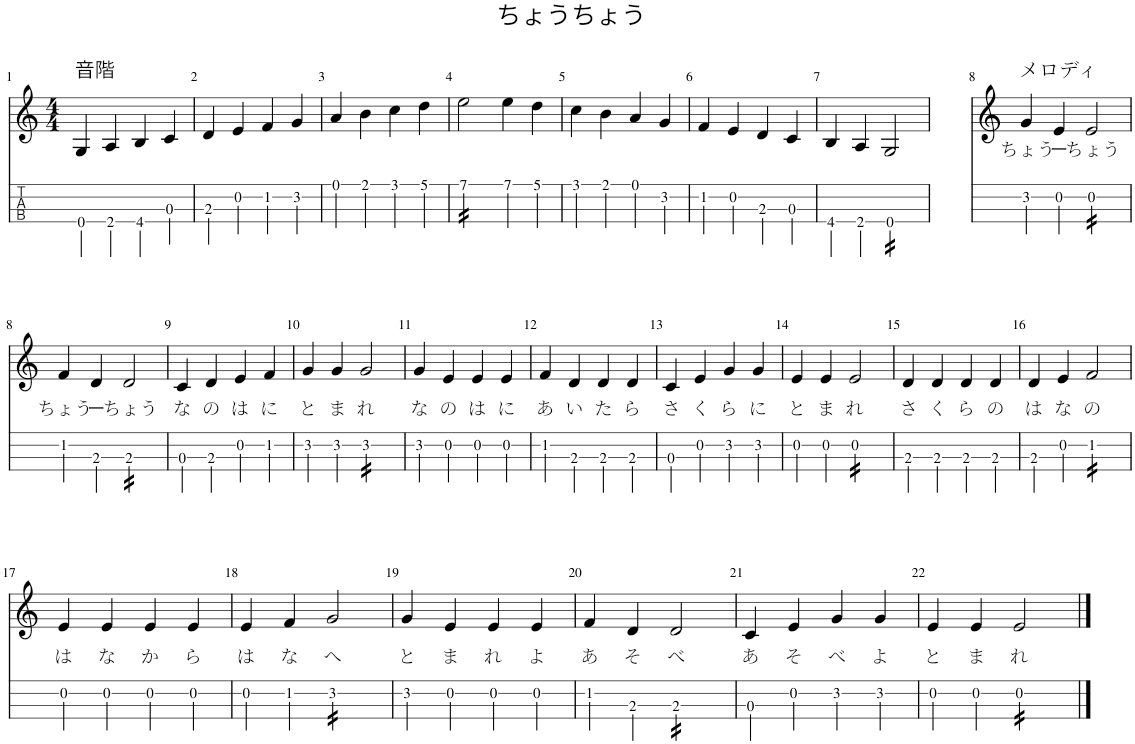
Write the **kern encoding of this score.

**kern	**kern	**text	**harte
*part1	*part1	*part1	*part1
*staff2	*staff1	*staff1	*
*I"ウクレレ	*	*	*
*stria4	*	*	*
*	*clefG2	*	*
*k[]	*k[]	*	*
*M4/4	*M4/4	*	*
=1	=1	=1	=1
!	!	!	!LO:H:kt=音階
4G\	4G/	.	N
4A\	4A/	.	.
4B\	4B/	.	.
4c\	4c/	.	.
=2	=2	=2	=2
4d\	4d/	.	.
4e\	4e/	.	.
4f\	4f/	.	.
4g\	4g/	.	.
=3	=3	=3	=3
4a\	4a/	.	.
4b\	4b\	.	.
4cc\	4cc\	.	.
4dd\	4dd\	.	.
=4	=4	=4	=4
2ee\	2ee\	.	.
4ee\	4ee\	.	.
4dd\	4dd\	.	.
=5	=5	=5	=5
4cc\	4cc\	.	.
4b\	4b\	.	.
4a\	4a/	.	.
4g\	4g/	.	.
=6	=6	=6	=6
4f\	4f/	.	.
4e\	4e/	.	.
4d\	4d/	.	.
4c\	4c/	.	.
=7	=7	=7	=7
4B\	4B/	.	.
4A\	4A/	.	.
2G\	2G/	.	.
=7X1	=7X1	=7X1	=7X1
!	!	!LO:LY:b	!LO:H:kt=メロディ
4g\	4g/	ちょう	N
!	!	!LO:LY:b	!
4e\	4e/	ー	.
!	!	!LO:LY:b	!
2e\	2e/	ちょう	.
!!LO:LB:g=z
=8	=8	=8	=8
!	!	!LO:LY:b	!
4f\	4f/	ちょう	.
!	!	!LO:LY:b	!
4d\	4d/	ー	.
!	!	!LO:LY:b	!
2d\	2d/	ちょう	.
=9	=9	=9	=9
!	!	!LO:LY:b	!
4c\	4c/	な	.
!	!	!LO:LY:b	!
4d\	4d/	の	.
!	!	!LO:LY:b	!
4e\	4e/	は	.
!	!	!LO:LY:b	!
4f\	4f/	に	.
=10	=10	=10	=10
!	!	!LO:LY:b	!
4g\	4g/	と	.
!	!	!LO:LY:b	!
4g\	4g/	ま	.
!	!	!LO:LY:b	!
2g\	2g/	れ	.
=11	=11	=11	=11
!	!	!LO:LY:b	!
4g\	4g/	な	.
!	!	!LO:LY:b	!
4e\	4e/	の	.
!	!	!LO:LY:b	!
4e\	4e/	は	.
!	!	!LO:LY:b	!
4e\	4e/	に	.
=12	=12	=12	=12
!	!	!LO:LY:b	!
4f\	4f/	あ	.
!	!	!LO:LY:b	!
4d\	4d/	い	.
!	!	!LO:LY:b	!
4d\	4d/	た	.
!	!	!LO:LY:b	!
4d\	4d/	ら	.
=13	=13	=13	=13
!	!	!LO:LY:b	!
4c\	4c/	さ	.
!	!	!LO:LY:b	!
4e\	4e/	く	.
!	!	!LO:LY:b	!
4g\	4g/	ら	.
!	!	!LO:LY:b	!
4g\	4g/	に	.
=14	=14	=14	=14
!	!	!LO:LY:b	!
4e\	4e/	と	.
!	!	!LO:LY:b	!
4e\	4e/	ま	.
!	!	!LO:LY:b	!
2e\	2e/	れ	.
=15	=15	=15	=15
!	!	!LO:LY:b	!
4d\	4d/	さ	.
!	!	!LO:LY:b	!
4d\	4d/	く	.
!	!	!LO:LY:b	!
4d\	4d/	ら	.
!	!	!LO:LY:b	!
4d\	4d/	の	.
=16	=16	=16	=16
!	!	!LO:LY:b	!
4d\	4d/	は	.
!	!	!LO:LY:b	!
4e\	4e/	な	.
!	!	!LO:LY:b	!
2f\	2f/	の	.
!!LO:LB:g=z
=17	=17	=17	=17
!	!	!LO:LY:b	!
4e\	4e/	は	.
!	!	!LO:LY:b	!
4e\	4e/	な	.
!	!	!LO:LY:b	!
4e\	4e/	か	.
!	!	!LO:LY:b	!
4e\	4e/	ら	.
=18	=18	=18	=18
!	!	!LO:LY:b	!
4e\	4e/	は	.
!	!	!LO:LY:b	!
4f\	4f/	な	.
!	!	!LO:LY:b	!
2g\	2g/	へ	.
=19	=19	=19	=19
!	!	!LO:LY:b	!
4g\	4g/	と	.
!	!	!LO:LY:b	!
4e\	4e/	ま	.
!	!	!LO:LY:b	!
4e\	4e/	れ	.
!	!	!LO:LY:b	!
4e\	4e/	よ	.
=20	=20	=20	=20
!	!	!LO:LY:b	!
4f\	4f/	あ	.
!	!	!LO:LY:b	!
4d\	4d/	そ	.
!	!	!LO:LY:b	!
2d\	2d/	べ	.
=21	=21	=21	=21
!	!	!LO:LY:b	!
4c\	4c/	あ	.
!	!	!LO:LY:b	!
4e\	4e/	そ	.
!	!	!LO:LY:b	!
4g\	4g/	べ	.
!	!	!LO:LY:b	!
4g\	4g/	よ	.
=22	=22	=22	=22
!	!	!LO:LY:b	!
4e\	4e/	と	.
!	!	!LO:LY:b	!
4e\	4e/	ま	.
!	!	!LO:LY:b	!
2e\	2e/	れ	.
==	==	==	==
*-	*-	*-	*-
